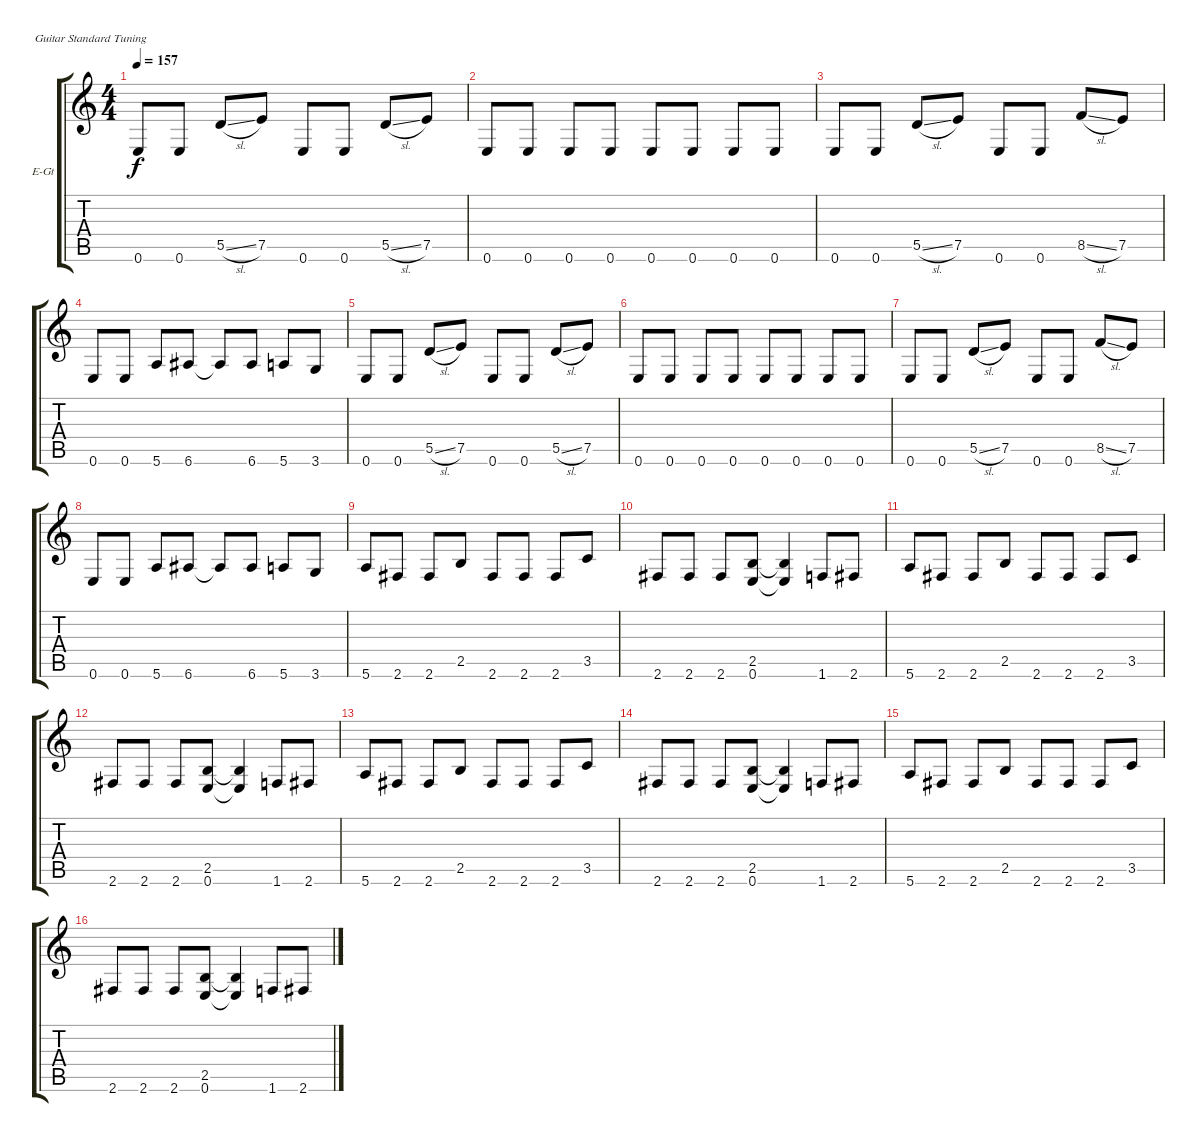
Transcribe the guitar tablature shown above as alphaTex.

\defaultSystemsLayout 4
\bracketExtendMode groupsimilarinstruments
\firstSystemTrackNameOrientation horizontal
\otherSystemsTrackNameOrientation horizontal
\track ("Al" "E-Gt") {instrument distortionguitar}
\staff {score tabs}
\tuning (E4 B3 G3 D3 A2 E2)
\ts (4 4)
\tempo 157
\clef g2
\ks c
0.6.8{dy f} 0.6.8 5.5{sl}.8 7.5.8 0.6.8 0.6.8 5.5{sl}.8 7.5.8 |
0.6.8 0.6.8 0.6.8 0.6.8 0.6.8 0.6.8 0.6.8 0.6.8 |
0.6.8 0.6.8 5.5{sl}.8 7.5.8 0.6.8 0.6.8 8.5{sl}.8 7.5.8 |
0.6.8 0.6.8 5.6.8 6.6.8 6.6{t}.8 6.6.8 5.6.8 3.6.8 |
0.6.8 0.6.8 5.5{sl}.8 7.5.8 0.6.8 0.6.8 5.5{sl}.8 7.5.8 |
0.6.8 0.6.8 0.6.8 0.6.8 0.6.8 0.6.8 0.6.8 0.6.8 |
0.6.8 0.6.8 5.5{sl}.8 7.5.8 0.6.8 0.6.8 8.5{sl}.8 7.5.8 |
0.6.8 0.6.8 5.6.8 6.6.8 6.6{t}.8 6.6.8 5.6.8 3.6.8 |
5.6.8 2.6.8 2.6.8 2.5.8 2.6.8 2.6.8 2.6.8 3.5.8 |
2.6.8 2.6.8 2.6.8 (2.5 0.6).8 (2.5{t} 0.6{t}).4 1.6.8 2.6.8 |
5.6.8 2.6.8 2.6.8 2.5.8 2.6.8 2.6.8 2.6.8 3.5.8 |
2.6.8 2.6.8 2.6.8 (2.5 0.6).8 (2.5{t} 0.6{t}).4 1.6.8 2.6.8 |
5.6.8 2.6.8 2.6.8 2.5.8 2.6.8 2.6.8 2.6.8 3.5.8 |
2.6.8 2.6.8 2.6.8 (2.5 0.6).8 (2.5{t} 0.6{t}).4 1.6.8 2.6.8 |
5.6.8 2.6.8 2.6.8 2.5.8 2.6.8 2.6.8 2.6.8 3.5.8 |
2.6.8 2.6.8 2.6.8 (2.5 0.6).8 (2.5{t} 0.6{t}).4 1.6.8 2.6.8
